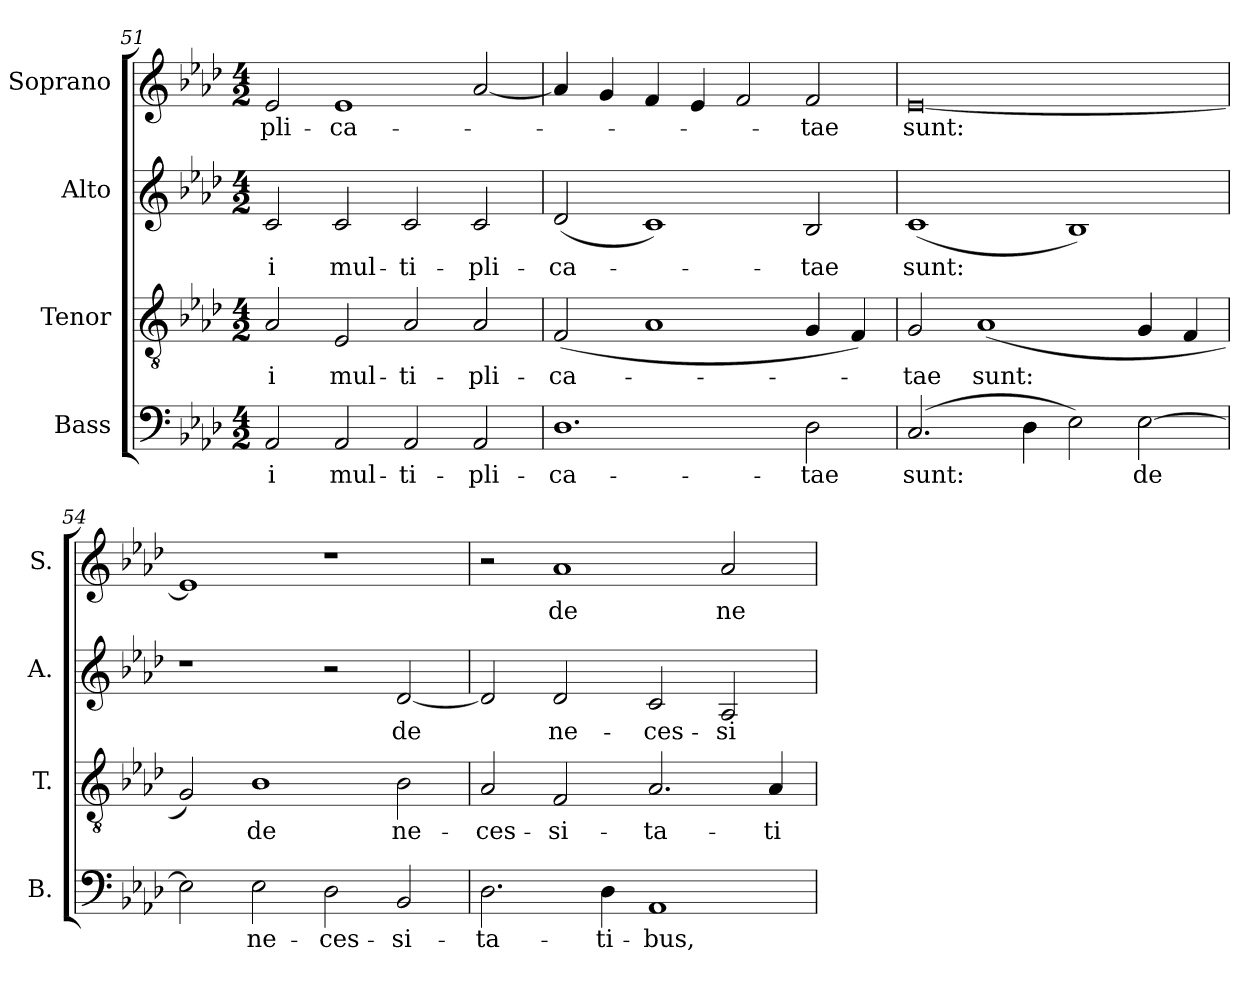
**kern	**text	**kern	**text	**kern	**text	**kern	**text
*part4	*part4	*part3	*part3	*part2	*part2	*part1	*part1
*staff4	*staff4	*staff3	*staff3	*staff2	*staff2	*staff1	*staff1
*I"Bass	*	*I"Tenor	*	*I"Alto	*	*I"Soprano	*
*I'B.	*	*I'T.	*	*I'A.	*	*I'S.	*
*clefF4	*	*clefGv2	*	*clefG2	*	*clefG2	*
*	*	*ITrd7c12	*	*	*	*	*
*k[b-e-a-d-]	*	*k[b-e-a-d-]	*	*k[b-e-a-d-]	*	*k[b-e-a-d-]	*
*A-:	*	*A-:	*	*A-:	*	*A-:	*
*M4/2	*	*M4/2	*	*M4/2	*	*M4/2	*
=51	=51	=51	=51	=51	=51	=51	=51
!	!LO:LY:b:color=#000000	!	!	!	!	!	!
!	!	!	!LO:LY:b:color=#000000	!	!	!	!
!	!	!	!	!	!LO:LY:b:color=#000000	!	!
!	!	!	!	!	!	!	!LO:LY:b:color=#000000
2AA-i/	-i	2AA-i/	-i	2ci/	-i	2e-i/	-pli-
!	!LO:LY:b:color=#000000	!	!	!	!	!	!
!	!	!	!LO:LY:b:color=#000000	!	!	!	!
!	!	!	!	!	!LO:LY:b:color=#000000	!	!
!	!	!	!	!	!	!	!LO:LY:b:color=#000000
2AA-i/	mul-	2EE-i/	mul-	2ci/	mul-	1e-i	-ca-
!	!LO:LY:b:color=#000000	!	!	!	!	!	!
!	!	!	!LO:LY:b:color=#000000	!	!	!	!
!	!	!	!	!	!LO:LY:b:color=#000000	!	!
2AA-i/	-ti-	2AA-i/	-ti-	2ci/	-ti-	.	.
!	!LO:LY:b:color=#000000	!	!	!	!	!	!
!	!	!	!LO:LY:b:color=#000000	!	!	!	!
!	!	!	!	!	!LO:LY:b:color=#000000	!	!
2AA-i/	-pli-	2AA-i/	-pli-	2ci/	-pli-	[2a-i/	.
=52	=52	=52	=52	=52	=52	=52	=52
!	!LO:LY:b:color=#000000	!	!	!	!	!	!
!	!	!	!LO:LY:b:color=#000000	!	!	!	!
!	!	!	!	!	!LO:LY:b:color=#000000	!	!
1.D-i	-ca-	(2FFi/	-ca-	(2d-i/	-ca-	4a-i/]	.
.	.	.	.	.	.	4gi/	.
.	.	1AA-i	.	1ci)	.	4fi/	.
.	.	.	.	.	.	4e-i/	.
.	.	.	.	.	.	2fi/	.
!	!LO:LY:b:color=#000000	!	!	!	!	!	!
!	!	!	!	!	!LO:LY:b:color=#000000	!	!
!	!	!	!	!	!	!	!LO:LY:b:color=#000000
2D-i\	-tae	4GGi/	.	2B-i/	-tae	2fi/	-tae
.	.	4FFi/)	.	.	.	.	.
=53	=53	=53	=53	=53	=53	=53	=53
!	!LO:LY:b:color=#000000	!	!	!	!	!	!
!	!	!	!LO:LY:b:color=#000000	!	!	!	!
!	!	!	!	!	!LO:LY:b:color=#000000	!	!
!	!	!	!	!	!	!	!LO:LY:b:color=#000000
(2.Ci/	sunt:	2GGi/	-tae	(1ci	sunt:	[0e-i	sunt:
!	!	!	!LO:LY:b:color=#000000	!	!	!	!
.	.	(1AA-i	sunt:	.	.	.	.
4D-i\	.	.	.	.	.	.	.
2E-i\)	.	.	.	1B-i)	.	.	.
!	!LO:LY:b:color=#000000	!	!	!	!	!	!
[2E-i\	de	4GGi/	.	.	.	.	.
.	.	4FFi/	.	.	.	.	.
!!LO:LB:g=z
=54	=54	=54	=54	=54	=54	=54	=54
2E-i\]	.	2GGi/)	.	1r	.	1e-i]	.
!	!LO:LY:b:color=#000000	!	!	!	!	!	!
!	!	!	!LO:LY:b:color=#000000	!	!	!	!
2E-i\	ne-	1BB-i	de	.	.	.	.
!	!LO:LY:b:color=#000000	!	!	!	!	!	!
2D-i\	-ces-	.	.	2r	.	1r	.
!	!LO:LY:b:color=#000000	!	!	!	!	!	!
!	!	!	!LO:LY:b:color=#000000	!	!	!	!
!	!	!	!	!	!LO:LY:b:color=#000000	!	!
2BB-i/	-si-	2BB-i\	ne-	[2d-i/	de	.	.
=55	=55	=55	=55	=55	=55	=55	=55
!	!LO:LY:b:color=#000000	!	!	!	!	!	!
!	!	!	!LO:LY:b:color=#000000	!	!	!	!
2.D-i\	-ta-	2AA-i/	-ces-	2d-i/]	.	2r	.
!	!	!	!LO:LY:b:color=#000000	!	!	!	!
!	!	!	!	!	!LO:LY:b:color=#000000	!	!
!	!	!	!	!	!	!	!LO:LY:b:color=#000000
.	.	2FFi/	-si-	2d-i/	ne-	1a-i	de
!	!LO:LY:b:color=#000000	!	!	!	!	!	!
4D-i\	-ti-	.	.	.	.	.	.
!	!LO:LY:b:color=#000000	!	!	!	!	!	!
!	!	!	!LO:LY:b:color=#000000	!	!	!	!
!	!	!	!	!	!LO:LY:b:color=#000000	!	!
1AA-i	-bus,	2.AA-i/	-ta-	2ci/	-ces-	.	.
!	!	!	!	!	!LO:LY:b:color=#000000	!	!
!	!	!	!	!	!	!	!LO:LY:b:color=#000000
.	.	.	.	2A-i/	-si-	2a-i/	ne-
!	!	!	!LO:LY:b:color=#000000	!	!	!	!
.	.	4AA-i/	-ti-	.	.	.	.
=	=	=	=	=	=	=	=
*-	*-	*-	*-	*-	*-	*-	*-
